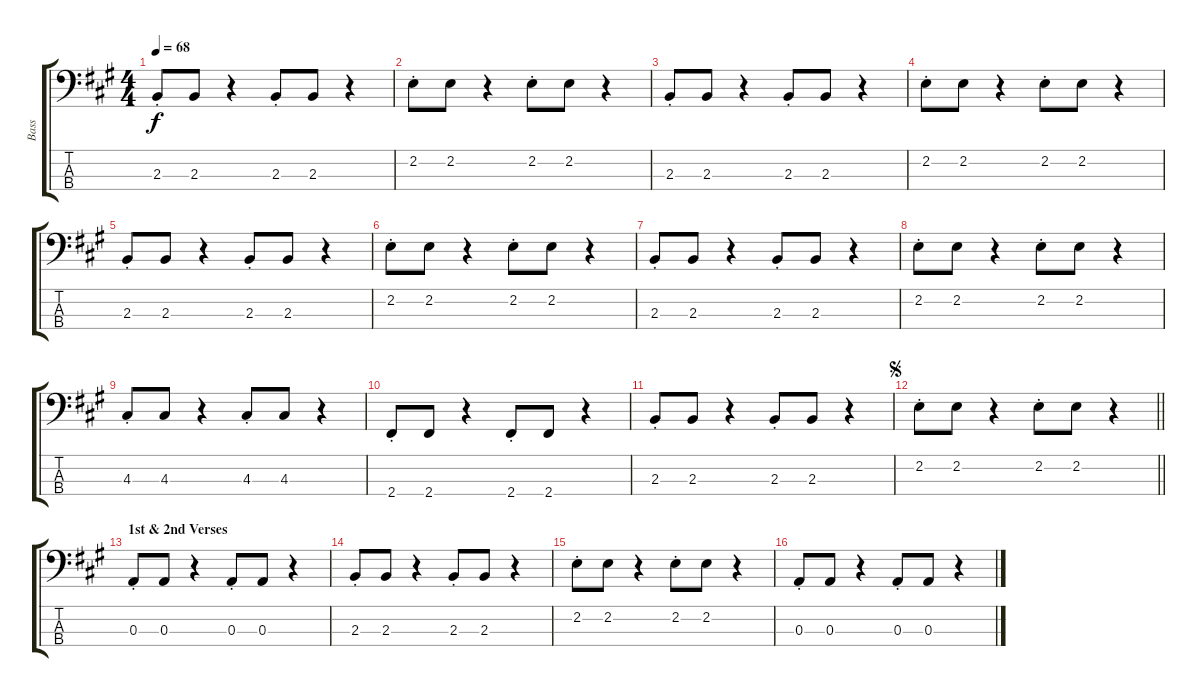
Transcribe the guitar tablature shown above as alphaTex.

\track ("Bass" "Bass") {instrument electricbassfinger}
\staff {score tabs}
\tuning (G2 D2 A1 E1) {hide}
\ts (4 4)
\tempo 68
\clef f4
\ks a
2.3{st}.8{dy f instrument electricbassfinger} 2.3.8 r.4 2.3{st}.8 2.3.8 r.4 |
2.2{st}.8 2.2.8 r.4 2.2{st}.8 2.2.8 r.4 |
2.3{st}.8 2.3.8 r.4 2.3{st}.8 2.3.8 r.4 |
2.2{st}.8 2.2.8 r.4 2.2{st}.8 2.2.8 r.4 |
2.3{st}.8 2.3.8 r.4 2.3{st}.8 2.3.8 r.4 |
2.2{st}.8 2.2.8 r.4 2.2{st}.8 2.2.8 r.4 |
2.3{st}.8 2.3.8 r.4 2.3{st}.8 2.3.8 r.4 |
2.2{st}.8 2.2.8 r.4 2.2{st}.8 2.2.8 r.4 |
4.3{st}.8 4.3.8 r.4 4.3{st}.8 4.3.8 r.4 |
2.4{st}.8 2.4.8 r.4 2.4{st}.8 2.4.8 r.4 |
2.3{st}.8 2.3.8 r.4 2.3{st}.8 2.3.8 r.4 |
\jump segno
\barLineRight lightlight
2.2{st}.8 2.2.8 r.4 2.2{st}.8 2.2.8 r.4 |
\section ("" "1st & 2nd Verses")
0.3{st}.8 0.3.8 r.4 0.3{st}.8 0.3.8 r.4 |
2.3{st}.8 2.3.8 r.4 2.3{st}.8 2.3.8 r.4 |
2.2{st}.8 2.2.8 r.4 2.2{st}.8 2.2.8 r.4 |
0.3{st}.8 0.3.8 r.4 0.3{st}.8 0.3.8 r.4
